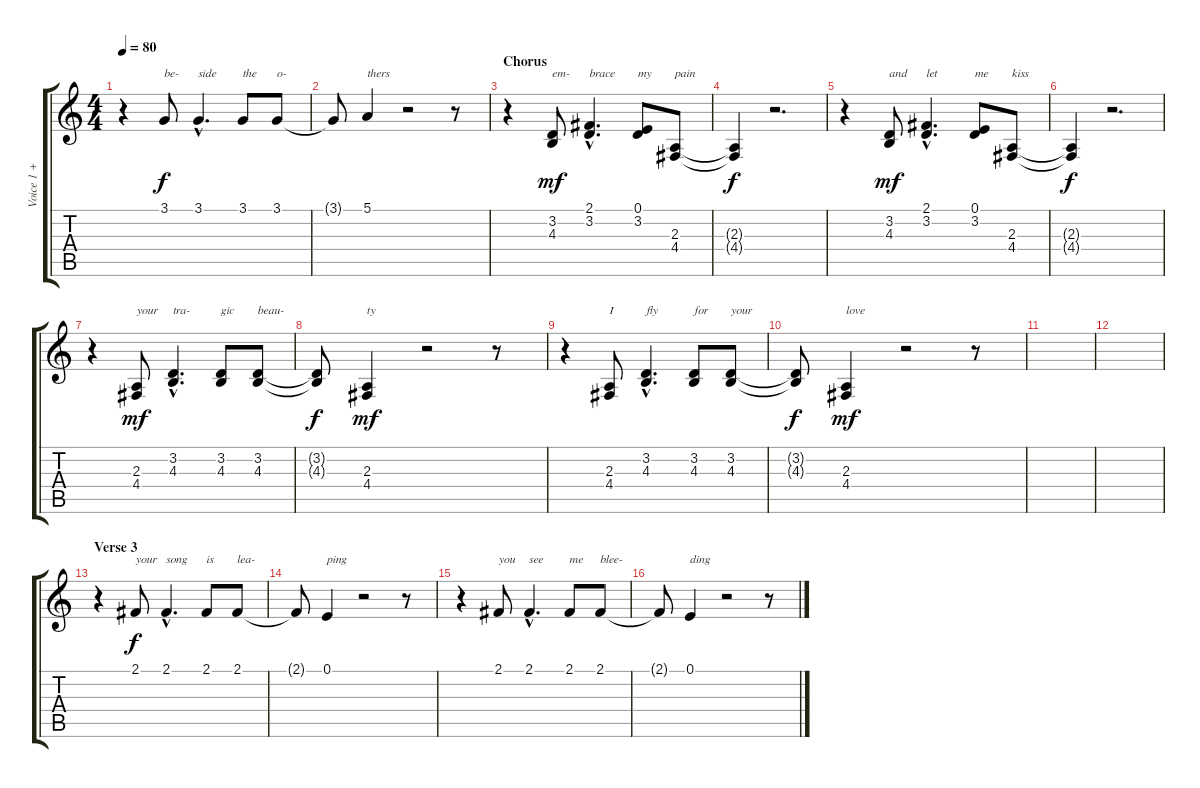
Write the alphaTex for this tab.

\track ("Voice 1 + 2" "Voice 1 + ") {instrument acousticgrandpiano}
\staff {score tabs}
\tuning (E4 B3 G3 D3 A2 E2) {hide}
\ts (4 4)
\tempo 80
\clef g2
\ks c
r.4{dy f} 3.1.8{txt "be-"} 3.1{hac}.4{d txt "side"} 3.1.8{txt "the"} 3.1.8{txt "o-"} |
3.1{t}.8 5.1.4{txt "thers"} r.2 r.8 |
\section ("" "Chorus")
r.4 (3.2 4.3).8{txt "em-" dy mf} (2.1{hac} 3.2{hac}).4{d txt "brace"} (0.1 3.2).8{txt "my"} (2.3 4.4).8{txt "pain"} |
(2.3{t} 4.4{t}).4{dy f} r.2{d} |
r.4 (3.2 4.3).8{txt "and" dy mf} (2.1{hac} 3.2{hac}).4{d txt "let"} (0.1 3.2).8{txt "me"} (2.3 4.4).8{txt "kiss"} |
(2.3{t} 4.4{t}).4{dy f} r.2{d} |
r.4 (2.3 4.4).8{txt "your" dy mf} (3.2{hac} 4.3{hac}).4{d txt "tra-"} (3.2 4.3).8{txt "gic"} (3.2 4.3).8{txt "beau-"} |
(3.2{t} 4.3{t}).8{dy f} (2.3 4.4).4{txt "ty" dy mf} r.2 r.8 |
r.4 (2.3 4.4).8{txt "I"} (3.2{hac} 4.3{hac}).4{d txt "fly"} (3.2 4.3).8{txt "for"} (3.2 4.3).8{txt "your"} |
(3.2{t} 4.3{t}).8{dy f} (2.3 4.4).4{txt "love" dy mf} r.2 r.8 |
|
|
\section ("" "Verse 3")
r.4 2.1.8{txt "your" dy f} 2.1{hac}.4{d txt "song"} 2.1.8{txt "is"} 2.1.8{txt "lea-"} |
2.1{t}.8 0.1.4{txt "ping"} r.2 r.8 |
r.4 2.1.8{txt "you"} 2.1{hac}.4{d txt "see"} 2.1.8{txt "me"} 2.1.8{txt "blee-"} |
2.1{t}.8 0.1.4{txt "ding"} r.2 r.8
